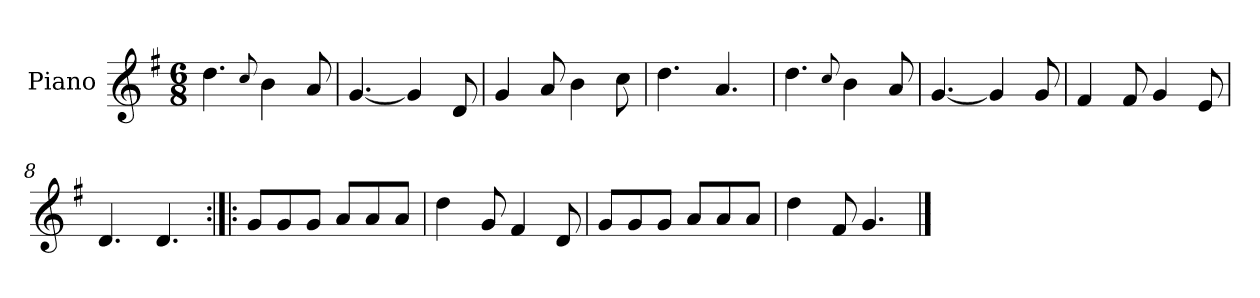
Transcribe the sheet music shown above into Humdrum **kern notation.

**kern
*part1
*staff1
*I"Piano
*I'Pno.
*clefG2
*k[f#]
*M6/8
=1
4.dd\
8qqcc/
4b\
8a/
=2
[4.g/
4g/]
8d/
=3
4g/
8a/
4b\
8cc\
=4
4.dd\
4.a/
=5
4.dd\
8qqcc/
4b\
8a/
=6
[4.g/
4g/]
8g/
=7
4f#/
8f#/
4g/
8e/
=8
4.d/
4.d/
!!LO:LB:g=z
=9:|!|:
8g/L
8g/
8g/J
8a/L
8a/
8a/J
=10
4dd\
8g/
4f#/
8d/
=11
8g/L
8g/
8g/J
8a/L
8a/
8a/J
=12
4dd\
8f#/
4.g/
==
*-
